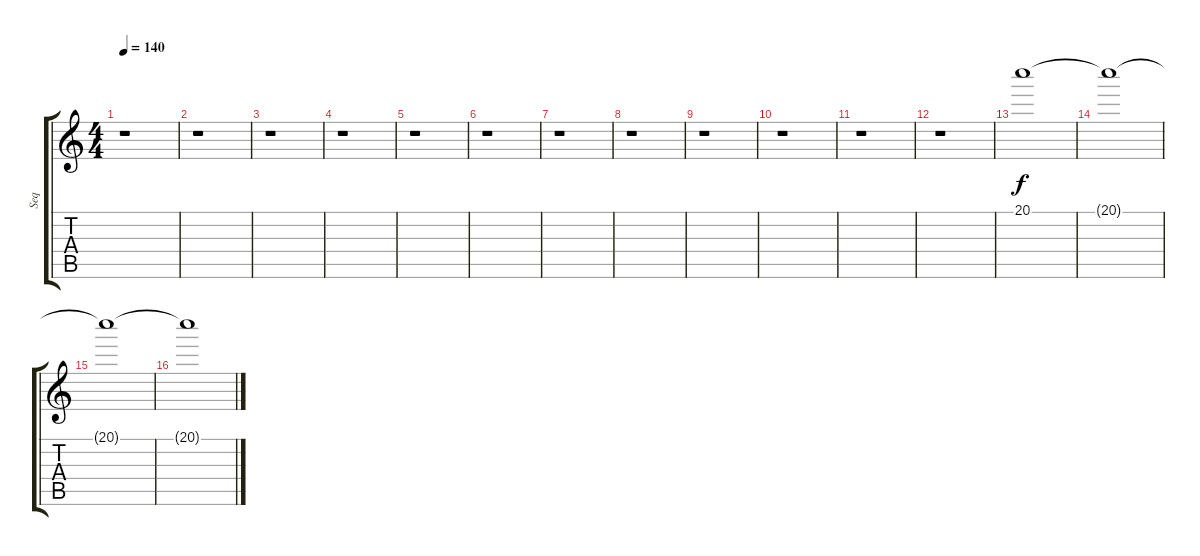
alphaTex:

\track ("Seq" "Seq") {instrument acousticguitarsteel}
\staff {score tabs}
\tuning (E4 B3 G3 D3 A2 E2) {hide}
\ts (4 4)
\tempo 140
\clef g2
\ks c
r.1{dy f} |
r.1 |
r.1 |
r.1 |
r.1 |
r.1 |
r.1 |
r.1 |
r.1 |
r.1 |
r.1 |
r.1 |
20.1.1 |
20.1{t}.1 |
20.1{t}.1 |
20.1{t}.1
